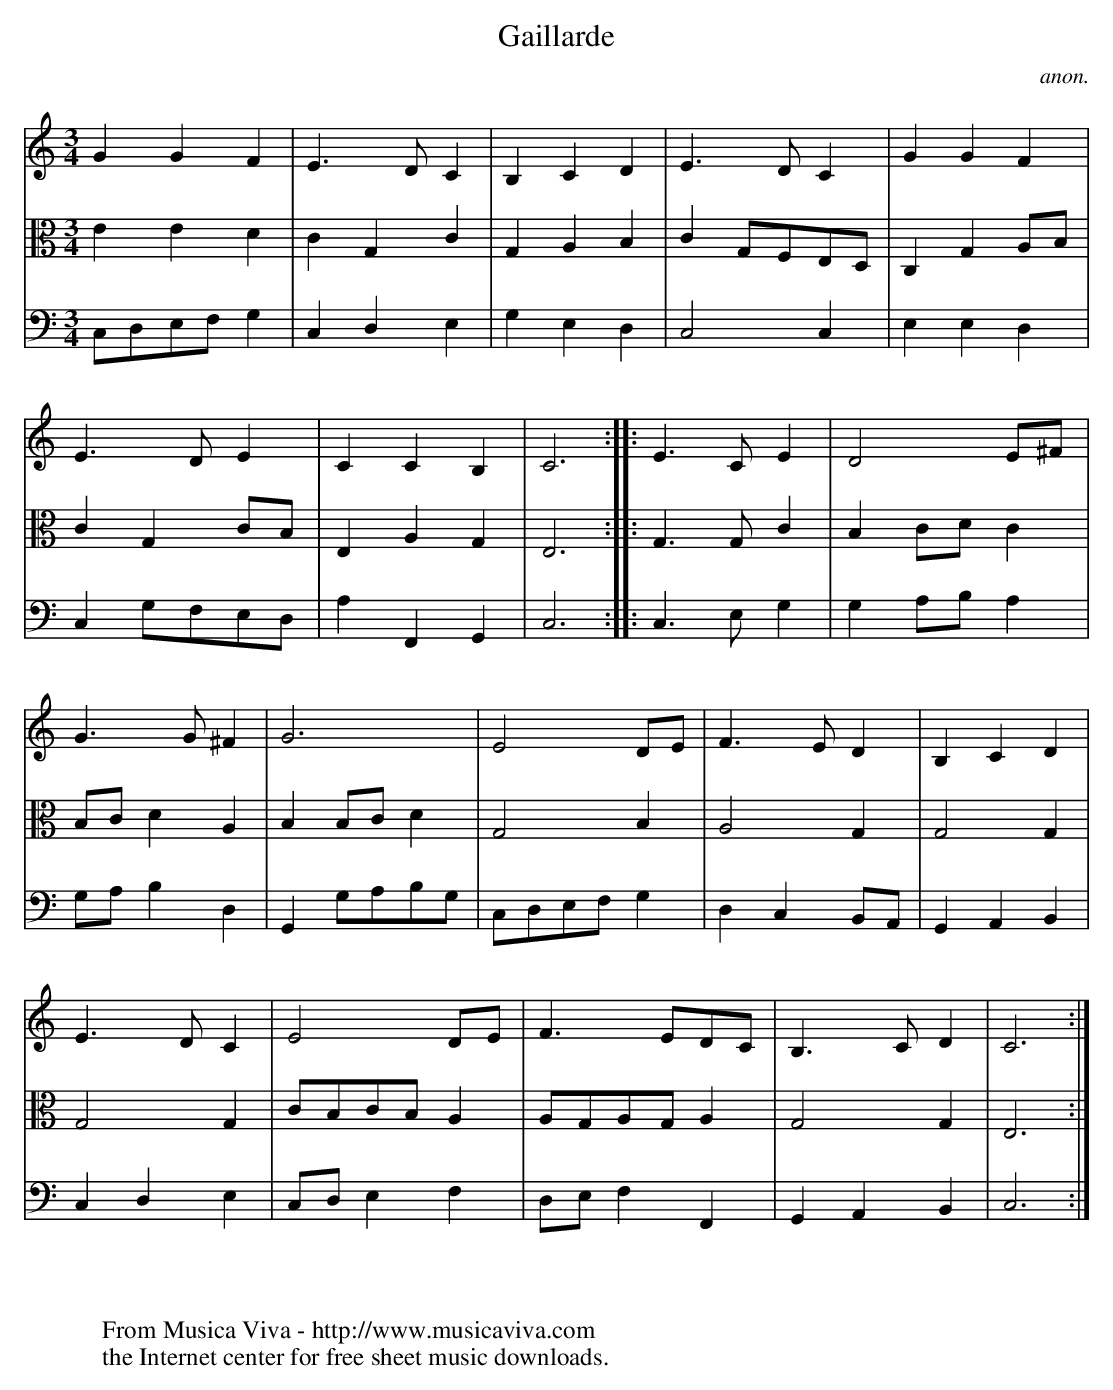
X:1
T:Gaillarde
C:anon.
V:1 Program 1 110 %Fiddle
V:2 Program 1 41 alto %Viola
V:3 Program 1 42 bass %Cello
M:3/4
L:1/8
K:C
V:1
G2G2F2|E3DC2|B,2C2D2|E3DC2|G2G2F2|
V:2
E2E2D2|C2G,2C2|G,2A,2B,2|C2G,F,E,D,|C,2G,2A,B,|
V:3
C,D,E,F,G,2|C,2D,2E,2|G,2E,2D,2|C,4C,2|E,2E,2D,2|
V:1
E3DE2|C2C2B,2|C6::E3CE2|D4E^F|
V:2
C2G,2CB,|E,2A,2G,2|E,6::G,3G,C2|B,2CDC2|
V:3
C,2G,F,E,D,|A,2F,,2G,,2|C,6::C,3E,G,2|G,2A,B,A,2|
V:1
G3G^F2|G6|E4DE|F3ED2|B,2C2D2|
V:2
B,CD2A,2|B,2B,CD2|G,4B,2|A,4G,2|G,4G,2|
V:3
G,A,B,2D,2|G,,2G,A,B,G,|C,D,E,F,G,2|D,2C,2B,,A,,|G,,2A,,2B,,2|
V:1
E3DC2|E4DE|F3EDC|B,3CD2|C6:|
V:2
G,4G,2|CB,CB,A,2|A,G,A,G,A,2|G,4G,2|E,6:|
V:3
C,2D,2E,2|C,D,E,2F,2|D,E,F,2F,,2|G,,2A,,2B,,2|C,6:|
W:
W:
W:  From Musica Viva - http://www.musicaviva.com
W:  the Internet center for free sheet music downloads.
